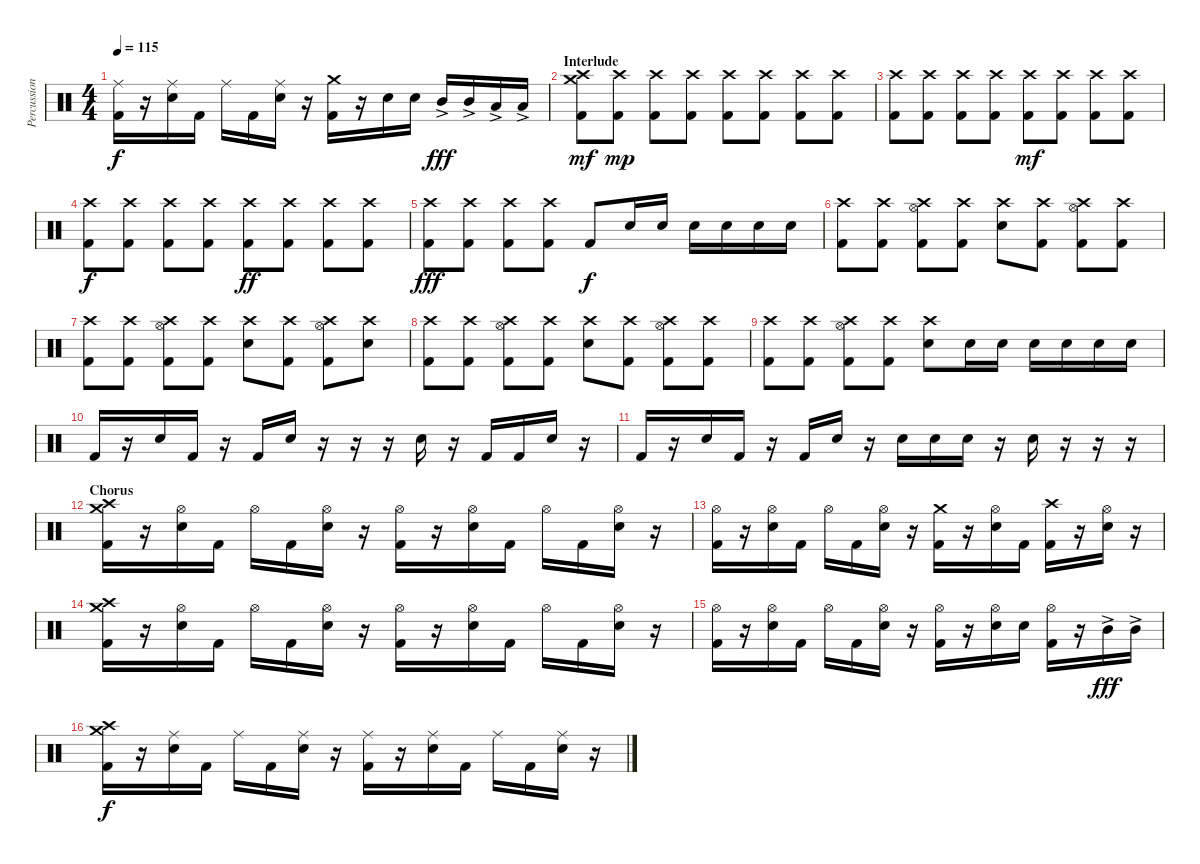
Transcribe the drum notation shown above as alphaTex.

\track ("Percussion" "Percussion") {instrument percussion}
\staff {score}
\articulation defaults
\ts (4 4)
\tempo 115
\clef neutral
\ks c
("Ride (middle)" "Kick (hit) 2").16{dy f} r.16 ("Ride (middle)" "Electric Snare (hit)").16 "Kick (hit) 2".16 "Ride (middle)".16 "Kick (hit) 2".16 ("Ride (middle)" "Electric Snare (hit)").16 r.16 ("Crash medium (hit)" "Kick (hit) 2").16 r.16 "Electric Snare (hit)".16 "Electric Snare (hit)".16 "Mid Tom (hit)"{ac}.16{dy fff} "Mid Tom (hit)"{ac}.16 "Low Tom (hit)"{ac}.16 "Low Tom (hit)"{ac}.16 |
\section ("" "Interlude")
("Crash high (hit)" "Crash medium (hit)" "Kick (hit) 2").8{dy mf} ("Crash high (hit)" "Kick (hit) 2").8{dy mp} ("Crash high (hit)" "Kick (hit) 2").8 ("Crash high (hit)" "Kick (hit) 2").8 ("Crash high (hit)" "Kick (hit) 2").8 ("Crash high (hit)" "Kick (hit) 2").8 ("Crash high (hit)" "Kick (hit) 2").8 ("Crash high (hit)" "Kick (hit) 2").8 |
("Crash high (hit)" "Kick (hit) 2").8 ("Crash high (hit)" "Kick (hit) 2").8 ("Crash high (hit)" "Kick (hit) 2").8 ("Crash high (hit)" "Kick (hit) 2").8 ("Crash high (hit)" "Kick (hit) 2").8{dy mf} ("Crash high (hit)" "Kick (hit) 2").8 ("Crash high (hit)" "Kick (hit) 2").8 ("Crash high (hit)" "Kick (hit) 2").8 |
("Crash high (hit)" "Kick (hit) 2").8{dy f} ("Crash high (hit)" "Kick (hit) 2").8 ("Crash high (hit)" "Kick (hit) 2").8 ("Crash high (hit)" "Kick (hit) 2").8 ("Crash high (hit)" "Kick (hit) 2").8{dy ff} ("Crash high (hit)" "Kick (hit) 2").8 ("Crash high (hit)" "Kick (hit) 2").8 ("Crash high (hit)" "Kick (hit) 2").8 |
("Crash high (hit)" "Kick (hit) 2").8{dy fff} ("Crash high (hit)" "Kick (hit) 2").8 ("Crash high (hit)" "Kick (hit) 2").8 ("Crash high (hit)" "Kick (hit) 2").8 "Kick (hit) 2".8{dy f} "Electric Snare (hit)".16 "Electric Snare (hit)".16 "Electric Snare (hit)".16 "Electric Snare (hit)".16 "Electric Snare (hit)".16 "Electric Snare (hit)".16 |
("Crash high (hit)" "Kick (hit) 2").8 ("Crash high (hit)" "Kick (hit) 2").8 ("Crash high (hit)" "Hi-Hat (open)" "Kick (hit) 2").8 ("Crash high (hit)" "Kick (hit) 2").8 ("Crash high (hit)" "Electric Snare (hit)").8 ("Crash high (hit)" "Kick (hit) 2").8 ("Crash high (hit)" "Hi-Hat (open)" "Kick (hit) 2").8 ("Crash high (hit)" "Kick (hit) 2").8 |
("Crash high (hit)" "Kick (hit) 2").8 ("Crash high (hit)" "Kick (hit) 2").8 ("Crash high (hit)" "Hi-Hat (open)" "Kick (hit) 2").8 ("Crash high (hit)" "Kick (hit) 2").8 ("Crash high (hit)" "Electric Snare (hit)").8 ("Crash high (hit)" "Kick (hit) 2").8 ("Crash high (hit)" "Hi-Hat (open)" "Kick (hit) 2").8 ("Crash high (hit)" "Electric Snare (hit)").8 |
("Crash high (hit)" "Kick (hit) 2").8 ("Crash high (hit)" "Kick (hit) 2").8 ("Crash high (hit)" "Hi-Hat (open)" "Kick (hit) 2").8 ("Crash high (hit)" "Kick (hit) 2").8 ("Crash high (hit)" "Electric Snare (hit)").8 ("Crash high (hit)" "Kick (hit) 2").8 ("Crash high (hit)" "Hi-Hat (open)" "Kick (hit) 2").8 ("Crash high (hit)" "Kick (hit) 2").8 |
("Crash high (hit)" "Kick (hit) 2").8 ("Crash high (hit)" "Kick (hit) 2").8 ("Crash high (hit)" "Hi-Hat (open)" "Kick (hit) 2").8 ("Crash high (hit)" "Kick (hit) 2").8 ("Crash high (hit)" "Electric Snare (hit)").8 "Electric Snare (hit)".16 "Electric Snare (hit)".16 "Electric Snare (hit)".16 "Electric Snare (hit)".16 "Electric Snare (hit)".16 "Electric Snare (hit)".16 |
"Kick (hit) 2".16 r.16 "Electric Snare (hit)".16 "Kick (hit) 2".16 r.16 "Kick (hit) 2".16 "Electric Snare (hit)".16 r.16 r.16 r.16 "Electric Snare (hit)".16 r.16 "Kick (hit) 2".16 "Kick (hit) 2".16 "Electric Snare (hit)".16 r.16 |
"Kick (hit) 2".16 r.16 "Electric Snare (hit)".16 "Kick (hit) 2".16 r.16 "Kick (hit) 2".16 "Electric Snare (hit)".16 r.16 "Electric Snare (hit)".16 "Electric Snare (hit)".16 "Electric Snare (hit)".16 r.16 "Electric Snare (hit)".16 r.16 r.16 r.16 |
\section ("" "Chorus")
("Crash high (hit)" "Crash medium (hit)" "Kick (hit) 2").16 r.16 ("Hi-Hat (open)" "Electric Snare (hit)").16 "Kick (hit) 2".16 "Hi-Hat (open)".16 "Kick (hit) 2".16 ("Hi-Hat (open)" "Electric Snare (hit)").16 r.16 ("Hi-Hat (open)" "Kick (hit) 2").16 r.16 ("Hi-Hat (open)" "Electric Snare (hit)").16 "Kick (hit) 2".16 "Hi-Hat (open)".16 "Kick (hit) 2".16 ("Hi-Hat (open)" "Electric Snare (hit)").16 r.16 |
("Hi-Hat (open)" "Kick (hit) 2").16 r.16 ("Hi-Hat (open)" "Electric Snare (hit)").16 "Kick (hit) 2".16 "Hi-Hat (open)".16 "Kick (hit) 2".16 ("Hi-Hat (open)" "Electric Snare (hit)").16 r.16 ("Crash medium (hit)" "Kick (hit) 2").16 r.16 ("Hi-Hat (open)" "Electric Snare (hit)").16 "Kick (hit) 2".16 ("Crash high (hit)" "Kick (hit) 2").16 r.16 ("Hi-Hat (open)" "Electric Snare (hit)").16 r.16 |
("Crash high (hit)" "Crash medium (hit)" "Kick (hit) 2").16 r.16 ("Hi-Hat (open)" "Electric Snare (hit)").16 "Kick (hit) 2".16 "Hi-Hat (open)".16 "Kick (hit) 2".16 ("Hi-Hat (open)" "Electric Snare (hit)").16 r.16 ("Hi-Hat (open)" "Kick (hit) 2").16 r.16 ("Hi-Hat (open)" "Electric Snare (hit)").16 "Kick (hit) 2".16 "Hi-Hat (open)".16 "Kick (hit) 2".16 ("Hi-Hat (open)" "Electric Snare (hit)").16 r.16 |
("Hi-Hat (open)" "Kick (hit) 2").16 r.16 ("Hi-Hat (open)" "Electric Snare (hit)").16 "Kick (hit) 2".16 "Hi-Hat (open)".16 "Kick (hit) 2".16 ("Hi-Hat (open)" "Electric Snare (hit)").16 r.16 ("Hi-Hat (open)" "Kick (hit) 2").16 r.16 ("Hi-Hat (open)" "Electric Snare (hit)").16 "Electric Snare (hit)".16 ("Hi-Hat (open)" "Kick (hit) 2").16 r.16 "Mid Tom (hit)"{ac}.16{dy fff} "Mid Tom (hit)"{ac}.16 |
("Crash high (hit)" "Crash medium (hit)" "Kick (hit) 2").16{dy f} r.16 ("Ride (middle)" "Electric Snare (hit)").16 "Kick (hit) 2".16 "Ride (middle)".16 "Kick (hit) 2".16 ("Ride (middle)" "Electric Snare (hit)").16 r.16 ("Ride (middle)" "Kick (hit) 2").16 r.16 ("Ride (middle)" "Electric Snare (hit)").16 "Kick (hit) 2".16 "Ride (middle)".16 "Kick (hit) 2".16 ("Ride (middle)" "Electric Snare (hit)").16 r.16
